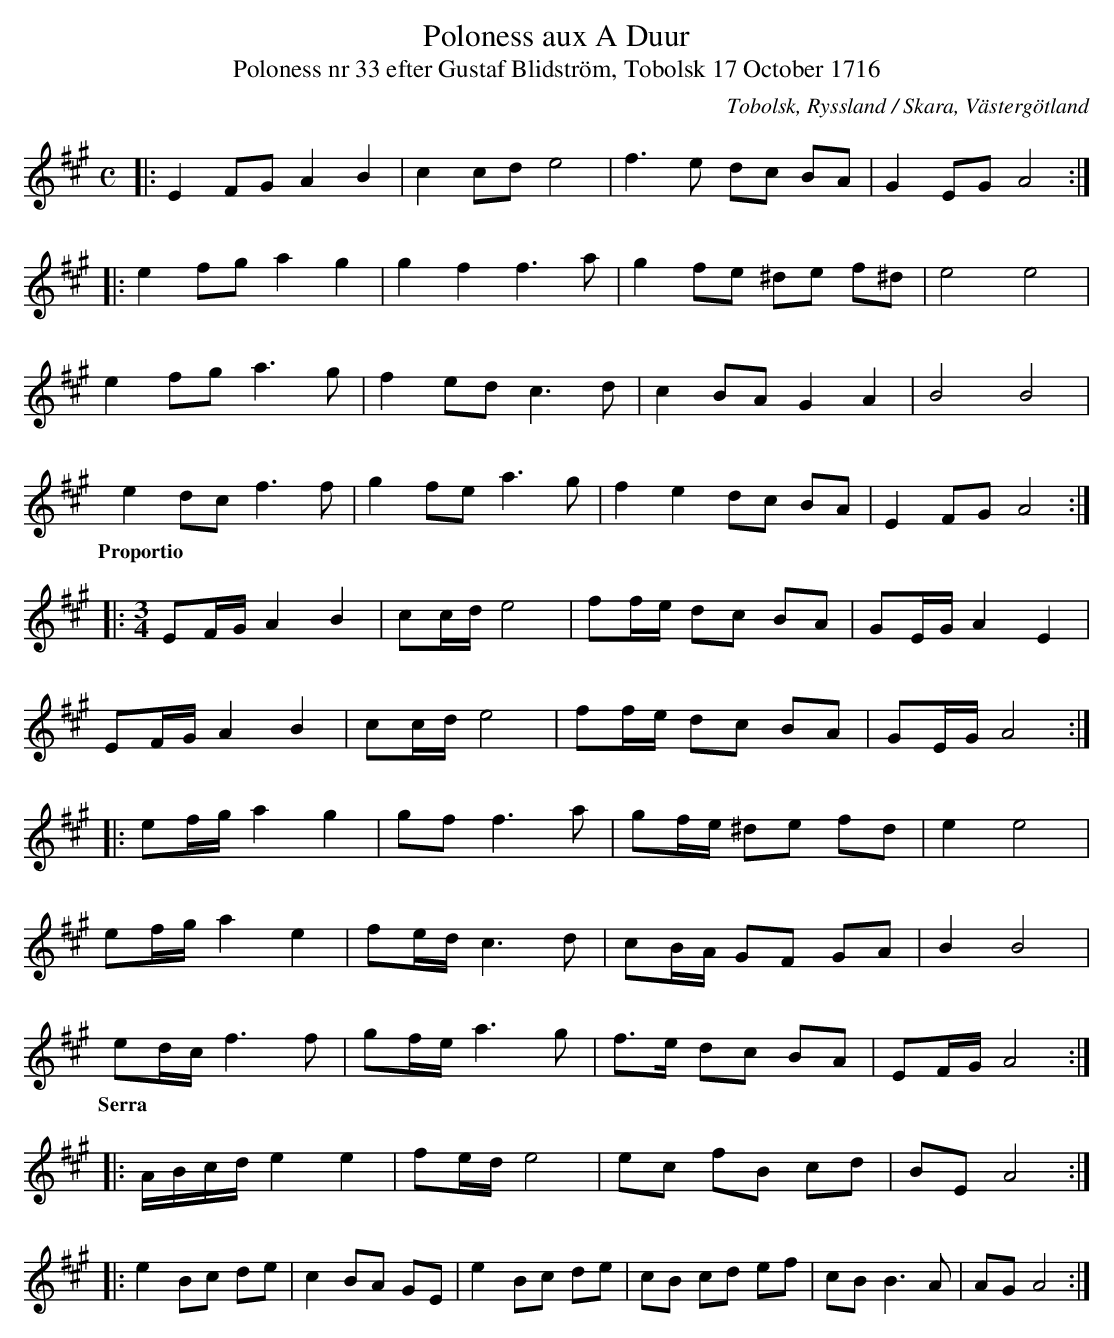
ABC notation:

X:1
T:Poloness aux A Duur
T:Poloness nr 33 efter Gustaf Blidström, Tobolsk 17 October 1716
O:Tobolsk, Ryssland / Skara, Västergötland
K:A
L:1/16
M:C
|:E4 F2G2 A4B4|c4 c2d2 e8|f6 e2 d2c2 B2A2|G4 E2G2 A8:|
|:e4 f2g2 a4g4|g4 f4 f6 a2|g4 f2e2 ^d2e2 f2^d2|e8 e8|
e4 f2g2 a6g2| f4 e2d2 c6d2|c4 B2A2 G4 A4|B8 B8|
e4 d2c2 f6f2|g4 f2e2 a6g2|f4 e4 d2c2 B2A2|E4 F2G2 A8:|
w: Proportio
|:[M: 3/4] E2FG A4 B4|c2cd e8|f2fe d2c2 B2A2|G2EG A4 E4|
E2FG A4 B4|c2cd e8|f2fe d2c2 B2A2|G2EG A8:|
|:e2fg a4 g4|g2f2 f6a2|g2fe ^d2e2 f2d2|e4 e8|
e2fg a4e4|f2ed c6 d2|c2BA G2F2 G2A2|B4B8|
e2dc f6 f2|g2fe a6g2|f3e d2c2 B2A2|E2FG A8:|
w: Serra
|:ABcd e4 e4|f2ed e8|e2c2 f2B2 c2d2|B2E2 A8:|
|:e4 B2c2 d2e2|c4 B2A2 G2E2|e4 B2c2 d2e2|c2B2 c2d2 e2f2|c2B2 B6A2|A2G2 A8:|
